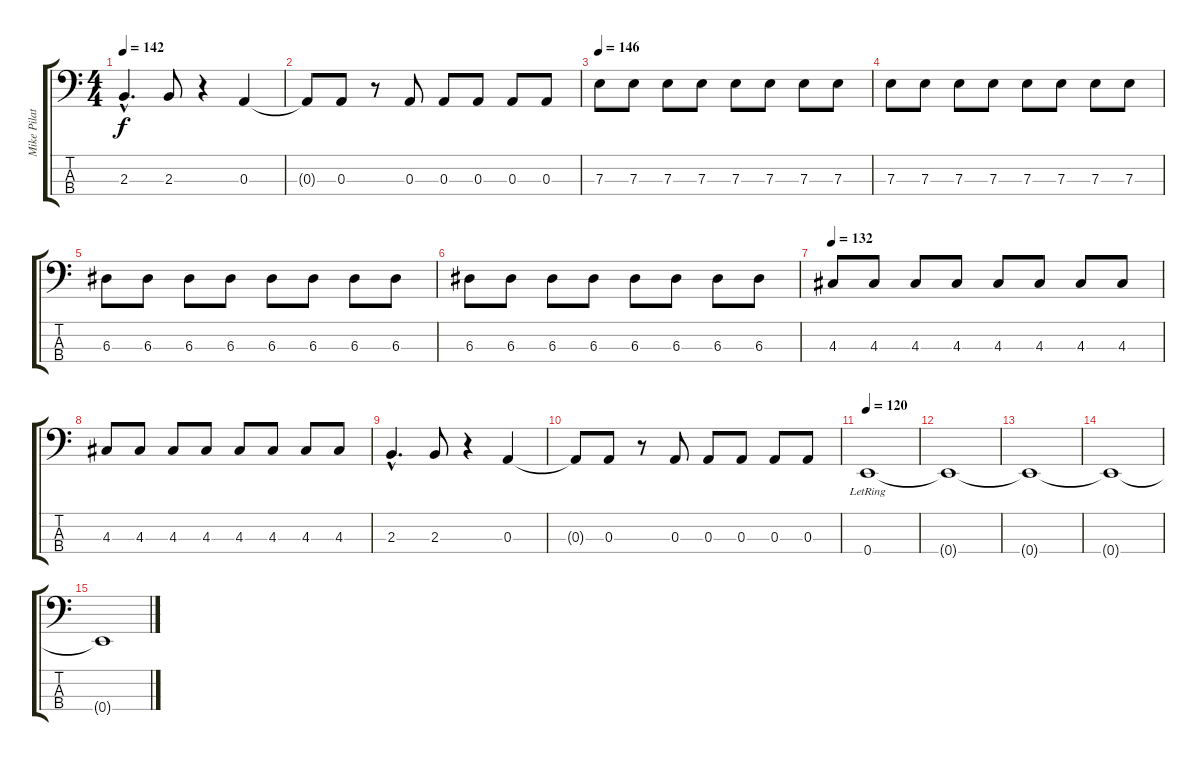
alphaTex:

\track ("Mike Pilato" "Mike Pilat") {instrument electricbasspick}
\staff {score tabs}
\tuning (G2 D2 A1 E1) {hide}
\ts (4 4)
\tempo 142
\clef f4
\ks c
2.3{hac}.4{d dy f} 2.3.8 r.4 0.3.4 |
0.3{t}.8 0.3.8 r.8 0.3.8 0.3.8 0.3.8 0.3.8 0.3.8 |
\tempo 146
7.3.8 7.3.8 7.3.8 7.3.8 7.3.8 7.3.8 7.3.8 7.3.8 |
7.3.8 7.3.8 7.3.8 7.3.8 7.3.8 7.3.8 7.3.8 7.3.8 |
6.3.8 6.3.8 6.3.8 6.3.8 6.3.8 6.3.8 6.3.8 6.3.8 |
6.3.8 6.3.8 6.3.8 6.3.8 6.3.8 6.3.8 6.3.8 6.3.8 |
\tempo 132
4.3.8 4.3.8 4.3.8 4.3.8 4.3.8 4.3.8 4.3.8 4.3.8 |
4.3.8 4.3.8 4.3.8 4.3.8 4.3.8 4.3.8 4.3.8 4.3.8 |
2.3{hac}.4{d} 2.3.8 r.4 0.3.4 |
0.3{t}.8 0.3.8 r.8 0.3.8 0.3.8 0.3.8 0.3.8 0.3.8 |
\tempo 120
0.4{lr}.1 |
0.4{t}.1 |
0.4{t}.1 |
0.4{t}.1 |
0.4{t}.1
